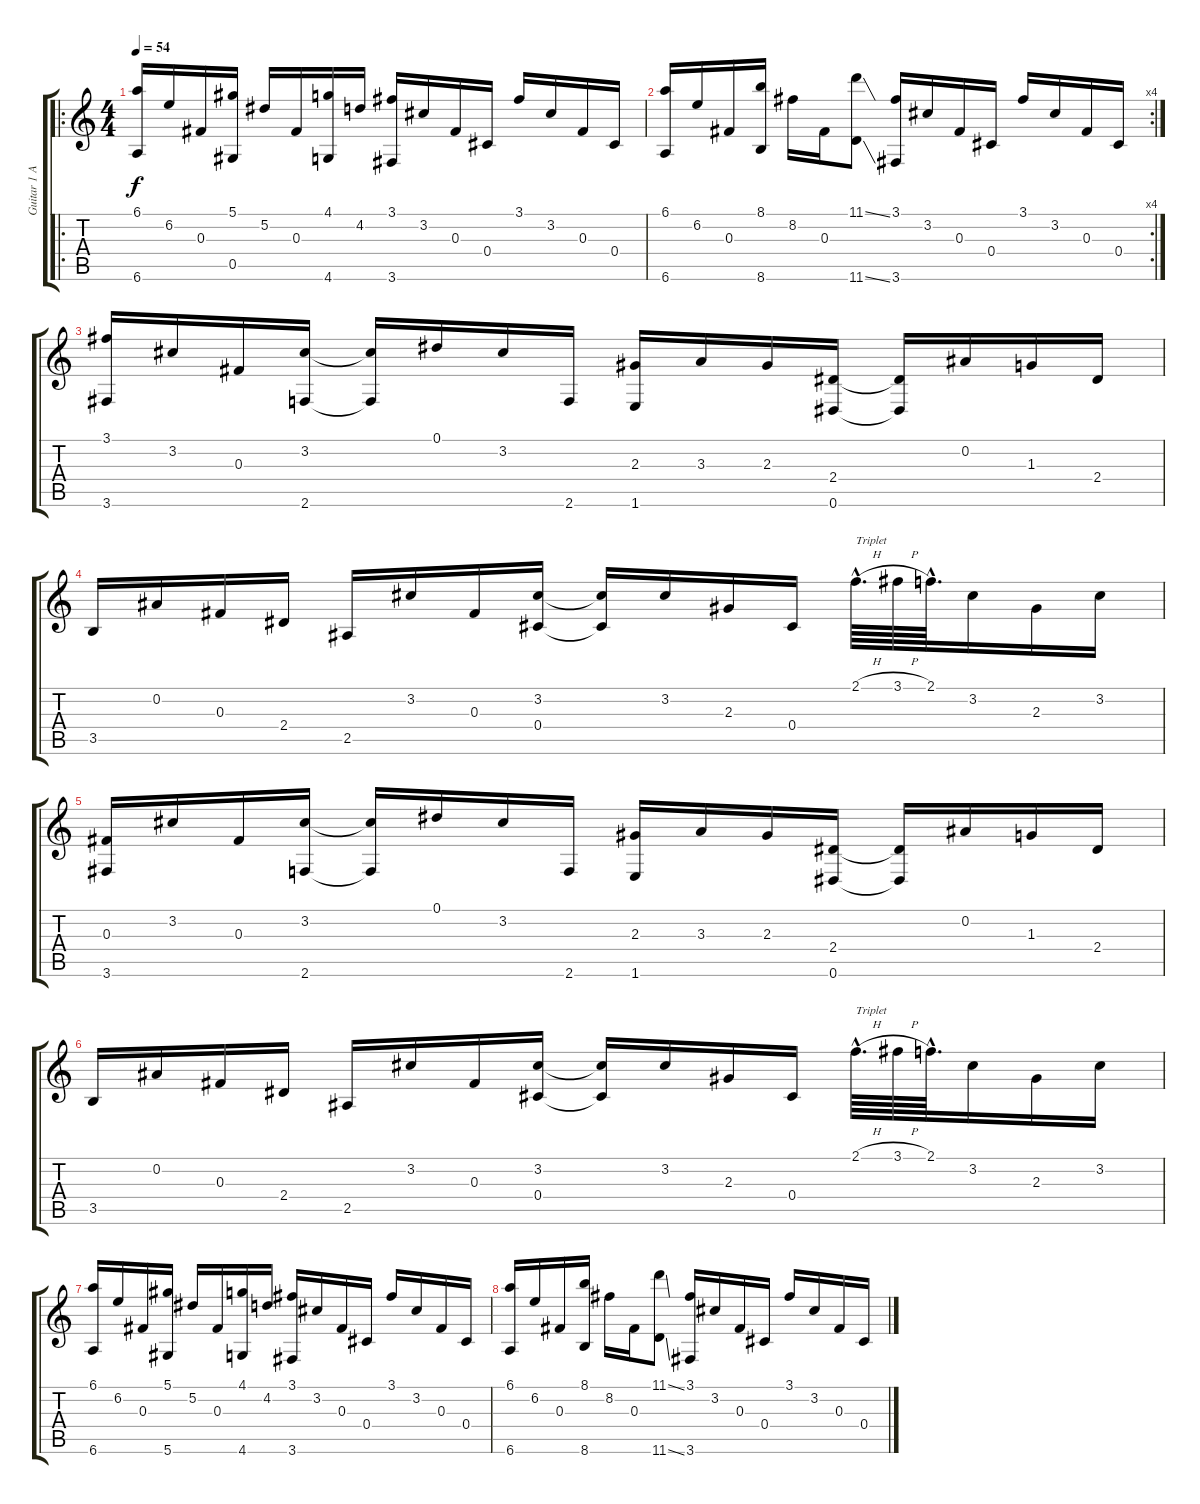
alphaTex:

\track ("Guitar 1 Acoustic" "Guitar 1 A") {instrument acousticguitarnylon}
\staff {score tabs}
\tuning (Eb4 Bb3 Gb3 Db3 Ab2 Eb2) {hide}
\ro
\ts (4 4)
\tempo 54
\clef g2
\ks c
(6.1 6.6).16{dy f instrument acousticguitarnylon} 6.2.16 0.3.16 (5.1 0.5).16 5.2.16 0.3.16 (4.1 4.6).16 4.2.16 (3.1 3.6).16 3.2.16 0.3.16 0.4.16 3.1.16 3.2.16 0.3.16 0.4.16 |
\rc 4
(6.1 6.6).16 6.2.16 0.3.16 (8.1 8.6).16 8.2.16 0.3.16 (11.1{ss} 11.6{ss}).8 (3.1 3.6).16 3.2.16 0.3.16 0.4.16 3.1.16 3.2.16 0.3.16 0.4.16 |
(3.1 3.6).16 3.2.16 0.3.16 (3.2 2.6).16 (3.2{t} 2.6{t}).16 0.1.16 3.2.16 2.6.16 (2.3 1.6).16 3.3.16 2.3.16 (2.4 0.6).16 (2.4{t} 0.6{t}).16 0.2.16 1.3.16 2.4.16 |
3.5.16 0.2.16 0.3.16 2.4.16 2.5.16 3.2.16 0.3.16 (3.2 0.4).16 (3.2{t} 0.4{t}).16 3.2.16 2.3.16 0.4.16 2.1{h hac}.64{d txt "Triplet"} 3.1{h}.64 2.1{hac}.64{d} 3.2.16 2.3.16 3.2.16 |
(0.3 3.6).16 3.2.16 0.3.16 (3.2 2.6).16 (3.2{t} 2.6{t}).16 0.1.16 3.2.16 2.6.16 (2.3 1.6).16 3.3.16 2.3.16 (2.4 0.6).16 (2.4{t} 0.6{t}).16 0.2.16 1.3.16 2.4.16 |
3.5.16 0.2.16 0.3.16 2.4.16 2.5.16 3.2.16 0.3.16 (3.2 0.4).16 (3.2{t} 0.4{t}).16 3.2.16 2.3.16 0.4.16 2.1{h hac}.64{d txt "Triplet"} 3.1{h}.64 2.1{hac}.64{d} 3.2.16 2.3.16 3.2.16 |
(6.1 6.6).16 6.2.16 0.3.16 (5.1 5.6).16 5.2.16 0.3.16 (4.1 4.6).16 4.2.16 (3.1 3.6).16 3.2.16 0.3.16 0.4.16 3.1.16 3.2.16 0.3.16 0.4.16 |
(6.1 6.6).16 6.2.16 0.3.16 (8.1 8.6).16 8.2.16 0.3.16 (11.1{ss} 11.6{ss}).8 (3.1 3.6).16 3.2.16 0.3.16 0.4.16 3.1.16 3.2.16 0.3.16 0.4.16
